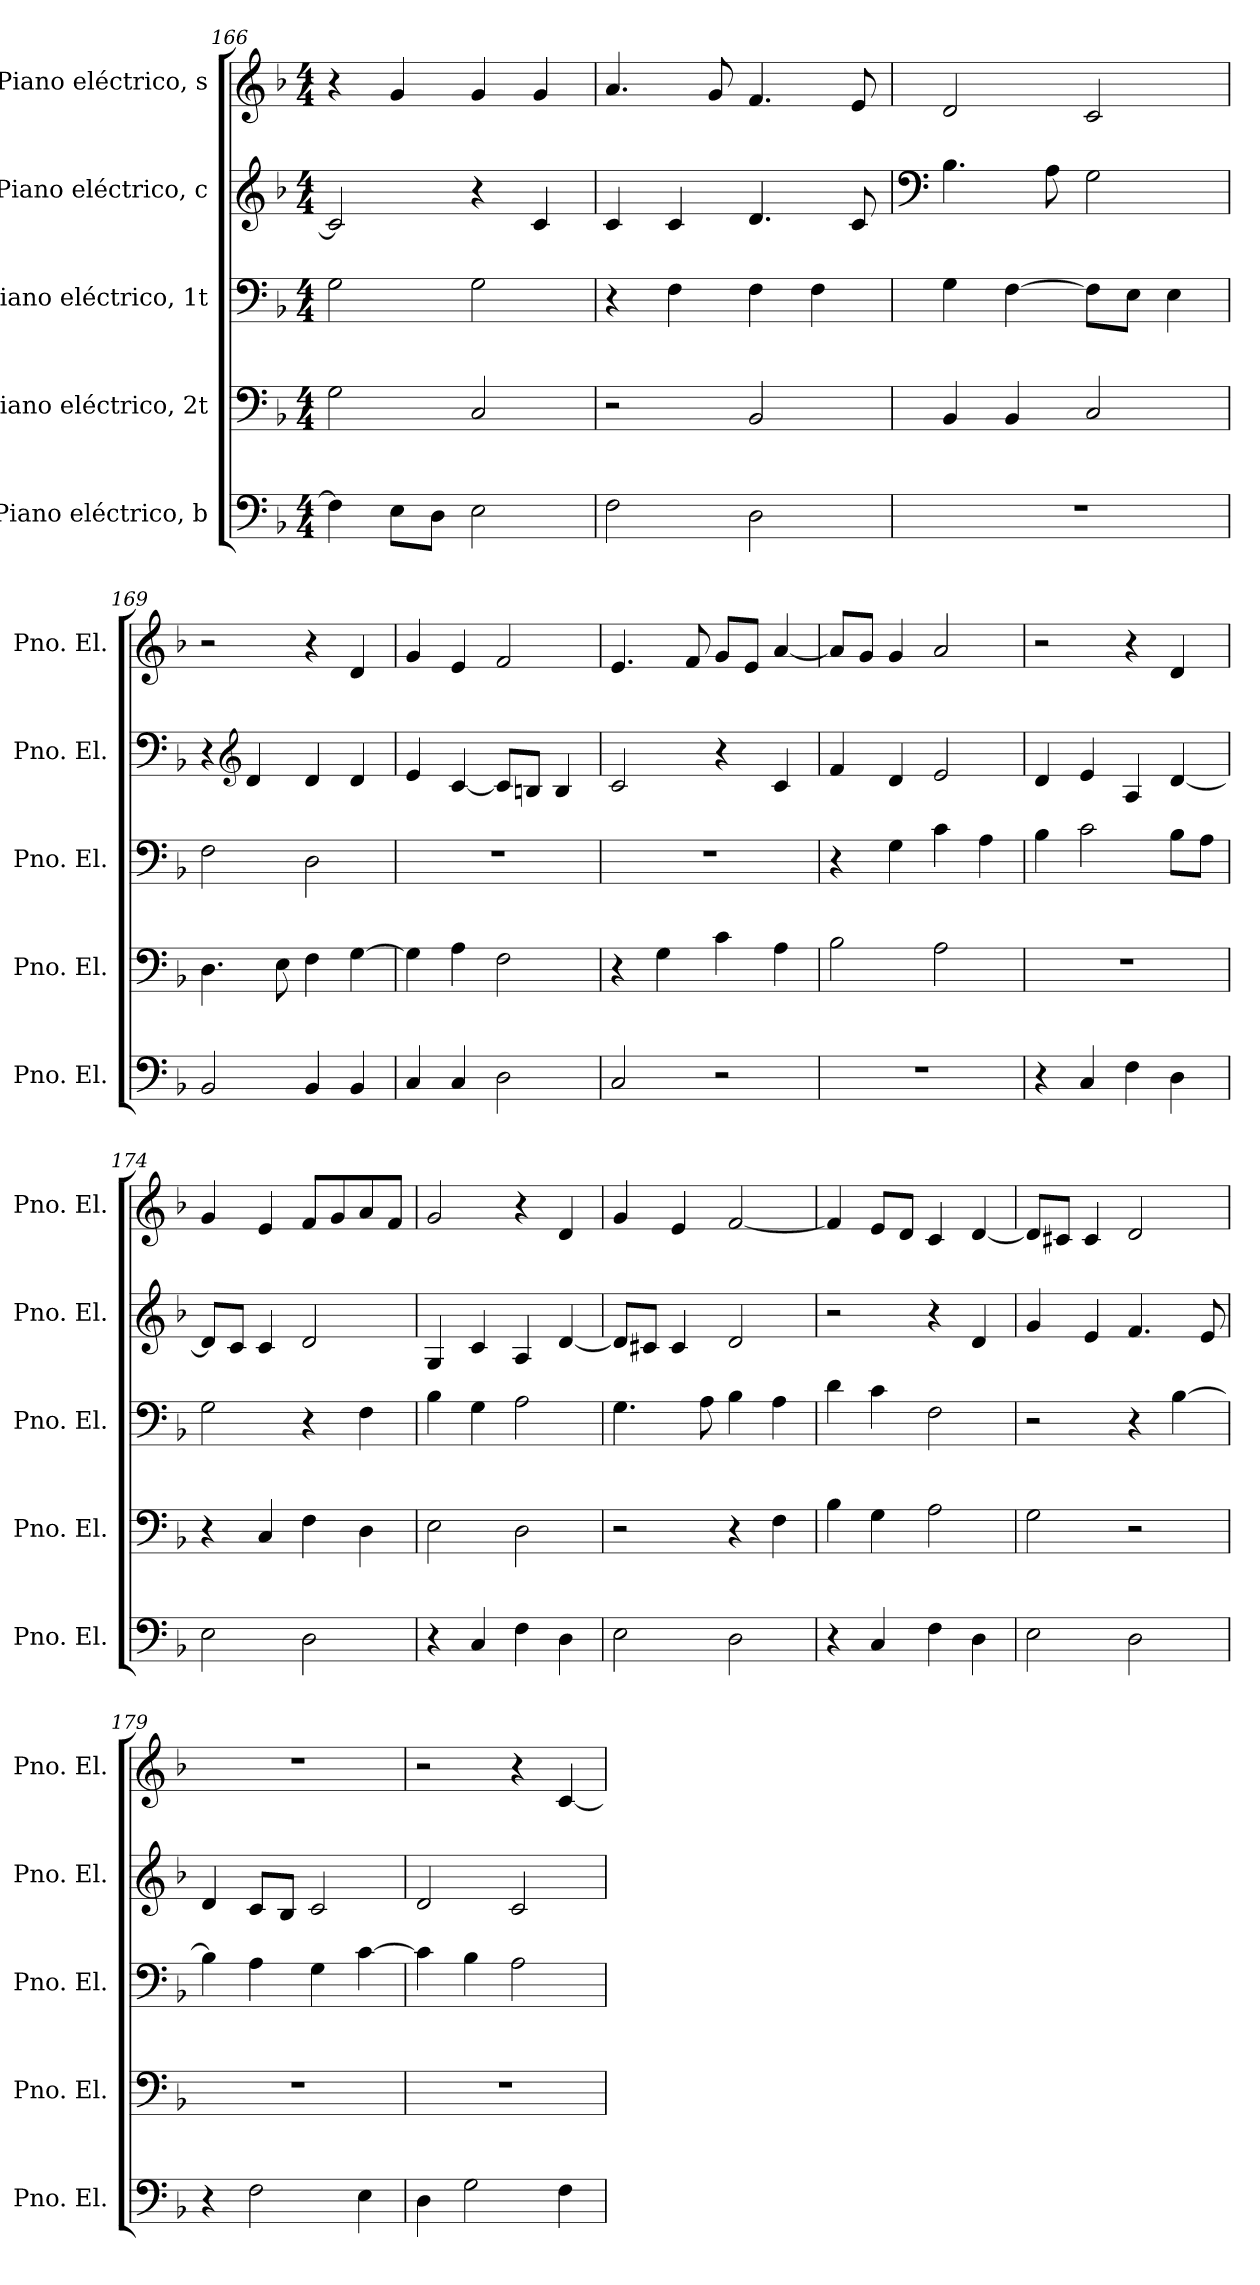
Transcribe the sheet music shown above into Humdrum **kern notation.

**kern	**kern	**kern	**kern	**kern
*part5	*part4	*part3	*part2	*part1
*staff5	*staff4	*staff3	*staff2	*staff1
*I"Piano eléctrico, b	*I"Piano eléctrico, 2t	*I"Piano eléctrico, 1t	*I"Piano eléctrico, c	*I"Piano eléctrico, s
*I'Pno. El.	*I'Pno. El.	*I'Pno. El.	*I'Pno. El.	*I'Pno. El.
*clefF4	*clefF4	*clefF4	*clefG2	*clefG2
*k[b-]	*k[b-]	*k[b-]	*k[b-]	*k[b-]
*M4/4	*M4/4	*M4/4	*M4/4	*M4/4
=166	=166	=166	=166	=166
4F\]	2G\	2G\	2c/]	4r
8E\L	.	.	.	4g/
8D\J	.	.	.	.
2E\	2C/	2G\	4r	4g/
.	.	.	4c/	4g/
=167	=167	=167	=167	=167
2F\	2r	4r	4c/	4.a/
.	.	4F\	4c/	.
.	.	.	.	8g/
2D\	2BB-/	4F\	4.d/	4.f/
.	.	4F\	.	.
.	.	.	8c/	8e/
=168	=168	=168	=168	=168
*	*	*	*clefF4	*
1r	4BB-/	4G\	4.B-\	2d/
.	4BB-/	[4F\	.	.
.	.	.	8A\	.
.	2C/	8F\L]	2G\	2c/
.	.	8E\J	.	.
.	.	4E\	.	.
!!LO:LB:g=z
=169	=169	=169	=169	=169
2BB-/	4.D\	2F\	4r	2r
*	*	*	*clefG2	*
.	.	.	4d/	.
.	8E\	.	.	.
4BB-/	4F\	2D\	4d/	4r
4BB-/	[4G\	.	4d/	4d/
=170	=170	=170	=170	=170
4C/	4G\]	1r	4e/	4g/
4C/	4A\	.	[4c/	4e/
2D\	2F\	.	8c/L]	2f/
.	.	.	8Bn/J	.
.	.	.	4B/	.
=171	=171	=171	=171	=171
2C/	4r	1r	2c/	4.e/
.	4G\	.	.	.
.	.	.	.	8f/
2r	4c\	.	4r	8g/L
.	.	.	.	8e/J
.	4A\	.	4c/	[4a/
=172	=172	=172	=172	=172
1r	2B-\	4r	4f/	8a/L]
.	.	.	.	8g/J
.	.	4G\	4d/	4g/
.	2A\	4c\	2e/	2a/
.	.	4A\	.	.
=173	=173	=173	=173	=173
4r	1r	4B-\	4d/	2r
4C/	.	2c\	4e/	.
4F\	.	.	4A/	4r
4D\	.	8B-\L	[4d/	4d/
.	.	8A\J	.	.
=174	=174	=174	=174	=174
2E\	4r	2G\	8d/L]	4g/
.	.	.	8c/J	.
.	4C/	.	4c/	4e/
2D\	4F\	4r	2d/	8f/L
.	.	.	.	8g/
.	4D\	4F\	.	8a/
.	.	.	.	8f/J
!!LO:PB:g=z
=175	=175	=175	=175	=175
4r	2E\	4B-\	4G/	2g/
4C/	.	4G\	4c/	.
4F\	2D\	2A\	4A/	4r
4D\	.	.	[4d/	4d/
=176	=176	=176	=176	=176
2E\	2r	4.G\	8d/L]	4g/
.	.	.	8c#X/J	.
.	.	.	4c#/	4e/
.	.	8A\	.	.
2D\	4r	4B-\	2d/	[2f/
.	4F\	4A\	.	.
=177	=177	=177	=177	=177
4r	4B-\	4d\	2r	4f/]
4C/	4G\	4c\	.	8e/L
.	.	.	.	8d/J
4F\	2A\	2F\	4r	4c/
4D\	.	.	4d/	[4d/
=178	=178	=178	=178	=178
2E\	2G\	2r	4g/	8d/L]
.	.	.	.	8c#X/J
.	.	.	4e/	4c#/
2D\	2r	4r	4.f/	2d/
.	.	[4B-\	.	.
.	.	.	8e/	.
=179	=179	=179	=179	=179
4r	1r	4B-\]	4d/	1r
2F\	.	4A\	8c/L	.
.	.	.	8B-/J	.
.	.	4G\	2c/	.
4E\	.	[4c\	.	.
=180	=180	=180	=180	=180
4D\	1r	4c\]	2d/	2r
2G\	.	4B-\	.	.
.	.	2A\	2c/	4r
4F\	.	.	.	[4c/
=	=	=	=	=
*-	*-	*-	*-	*-
